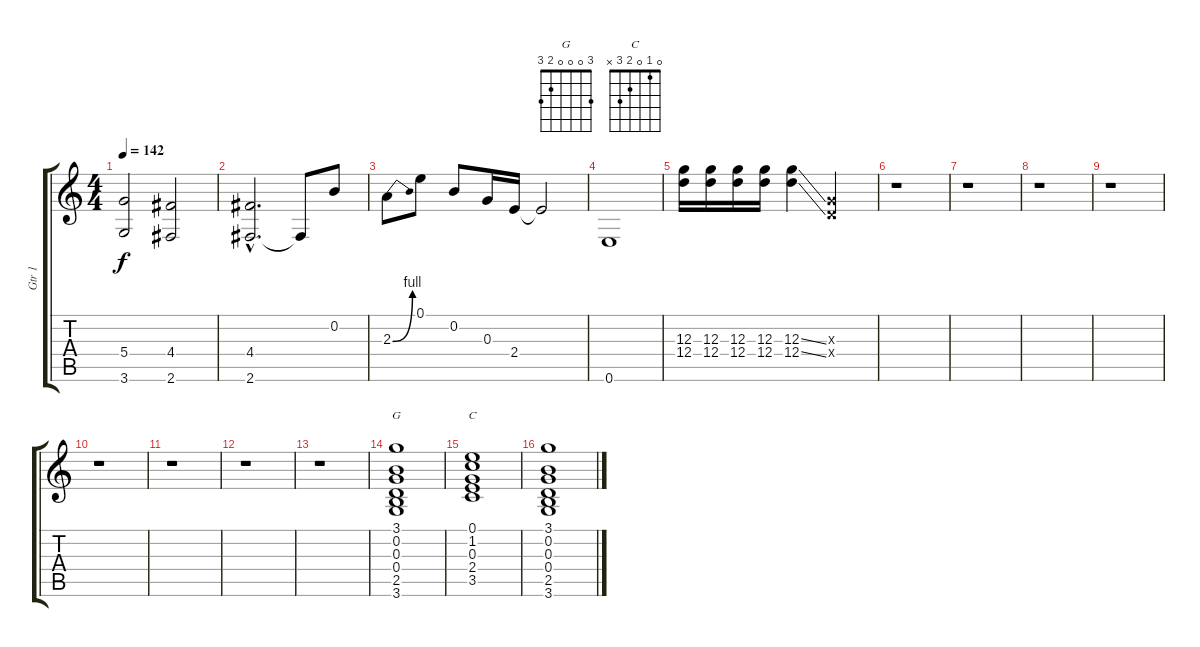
\track ("Gtr 1" "Gtr 1") {instrument electricguitarclean}
\staff {score tabs}
\tuning (E4 B3 G3 D3 A2 E2) {hide}
\chord ("G" 3 0 0 0 2 3)
\chord ("C" 0 1 0 2 3 x)
\ts (4 4)
\tempo 142
\clef g2
\ks c
(5.4 3.6).2{dy f} (4.4 2.6).2 |
(4.4{hac} 2.6{hac}).2{d} 2.6{t}.8 0.2.8 |
2.3{be (bend 0 0 60 4)}.8 0.1.8 0.2.8 0.3.16 2.4.16 2.4{t}.2 |
0.6.1 |
(12.3 12.4).16 (12.3 12.4).16 (12.3 12.4).16 (12.3 12.4).16 (12.3{ss} 12.4{ss}).4 (0.3{x} 0.4{x}).2 |
r.1 |
r.1 |
r.1 |
r.1 |
r.1 |
r.1 |
r.1 |
r.1{instrument distortionguitar} |
(3.1 0.2 0.3 0.4 2.5 3.6).1{ch "G"} |
(0.1 1.2 0.3 2.4 3.5).1{ch "C"} |
(3.1 0.2 0.3 0.4 2.5 3.6).1
